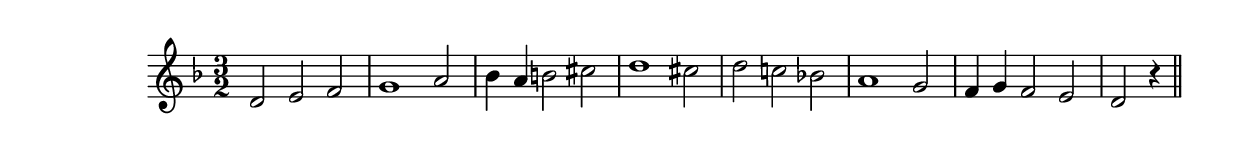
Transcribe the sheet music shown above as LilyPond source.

\version "2.14.0"
%{\header {
  composer = "L.R. Lewis" % II-3-94, p. 48
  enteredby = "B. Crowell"
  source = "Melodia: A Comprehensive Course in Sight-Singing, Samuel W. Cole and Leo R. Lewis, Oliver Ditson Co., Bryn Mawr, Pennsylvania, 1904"
}%}
\score{{\key d \minor
\time 3/2
%{\tempo 4=130
%}\relative d' {
  d2 e f | g1 a2 | bes4 a b2 cis | d1 cis2 | d2 c! bes! | a1 g2 | f4 g f2 e | d2 r4
  \bar "||"
}

}}